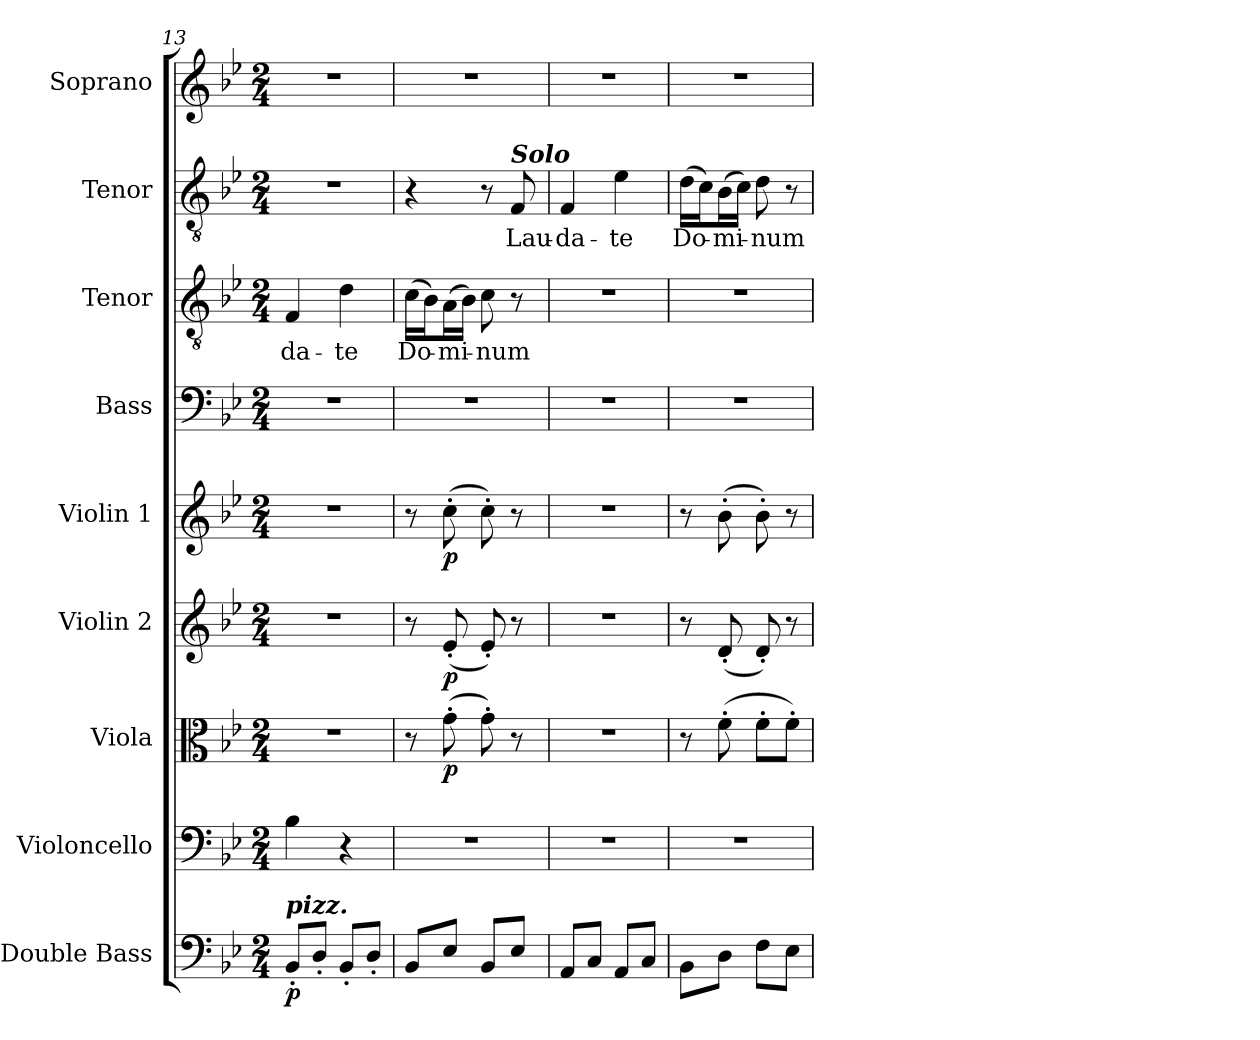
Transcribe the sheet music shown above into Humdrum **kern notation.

**kern	**dynam	**kern	**kern	**dynam	**kern	**dynam	**kern	**dynam	**kern	**kern	**text	**kern	**text	**kern
*part9	*part9	*part8	*part7	*part7	*part6	*part6	*part5	*part5	*part4	*part3	*part3	*part2	*part2	*part1
*staff9	*staff9	*staff8	*staff7	*staff7	*staff6	*staff6	*staff5	*staff5	*staff4	*staff3	*staff3	*staff2	*staff2	*staff1
*I"Double Bass	*	*I"Violoncello	*I"Viola	*	*I"Violin 2	*	*I"Violin 1	*	*I"Bass	*I"Tenor	*	*I"Tenor	*	*I"Soprano
*I'Db.	*	*I'Vc.	*I'Vla.	*	*I'Vln. 2	*	*I'Vln.	*	*I'B.	*I'T.	*	*I'T.	*	*I'S.
*clefF4	*	*clefF4	*clefC3	*	*clefG2	*	*clefG2	*	*clefF4	*clefGv2	*	*clefGv2	*	*clefG2
*ITrd7c12	*	*	*	*	*	*	*	*	*	*ITrd7c12	*	*ITrd7c12	*	*
*k[b-e-]	*	*k[b-e-]	*k[b-e-]	*	*k[b-e-]	*	*k[b-e-]	*	*k[b-e-]	*k[b-e-]	*	*k[b-e-]	*	*k[b-e-]
*B-:	*	*B-:	*B-:	*	*B-:	*	*B-:	*	*B-:	*B-:	*	*B-:	*	*B-:
*M2/4	*	*M2/4	*M2/4	*	*M2/4	*	*M2/4	*	*M2/4	*M2/4	*	*M2/4	*	*M2/4
=13	=13	=13	=13	=13	=13	=13	=13	=13	=13	=13	=13	=13	=13	=13
!	!	!	!LO:N:vis=1	!	!LO:N:vis=1	!	!LO:N:vis=1	!	!LO:N:vis=1	!	!	!	!	!
!LO:TX:Bi:t=pizz.	!	!	!	!	!	!	!	!	!	!	!	!	!	!
!	!	!	!	!	!	!	!	!	!	!	!LO:LY:b:color=#000000	!LO:N:vis=1	!	!LO:N:vis=1
8BBB-'i/L	p	4B-i\	2r	.	2r	.	2r	.	2r	4FFi/	-da-	2r	.	2r
8DD'i/J	.	.	.	.	.	.	.	.	.	.	.	.	.	.
!	!	!	!	!	!	!	!	!	!	!	!LO:LY:b:color=#000000	!	!	!
8BBB-'i/L	.	4r	.	.	.	.	.	.	.	4Di\	-te	.	.	.
8DD'i/J	.	.	.	.	.	.	.	.	.	.	.	.	.	.
=14	=14	=14	=14	=14	=14	=14	=14	=14	=14	=14	=14	=14	=14	=14
!	!	!LO:N:vis=1	!	!	!	!	!	!	!LO:N:vis=1	!	!	!	!	!
!	!	!	!	!	!	!	!	!	!	!	!LO:LY:b:color=#000000	!	!	!LO:N:vis=1
8BBB-i/L	.	2r	8r	.	8r	.	8r	.	2r	(16Ci\LL	Do-	4r	.	2r
.	.	.	.	.	.	.	.	.	.	16BB-i\J)	.	.	.	.
!	!	!	!	!	!	!	!	!	!	!	!LO:LY:b:color=#000000	!	!	!
8EE-i/J	.	.	(8g'i\	p	(8e-'i/	p	(8cc'i\	p	.	(16AAi\L	-mi-	.	.	.
.	.	.	.	.	.	.	.	.	.	16BB-i\JJ)	.	.	.	.
!	!	!	!	!	!	!	!	!	!	!	!LO:LY:b:color=#000000	!	!	!
8BBB-i/L	.	.	8g'i\)	.	8e-'i/)	.	8cc'i\)	.	.	8Ci\	-num	8r	.	.
!	!	!	!	!	!	!	!	!	!	!	!	!LO:TX:a:Bi:t=Solo	!	!
!	!	!	!	!	!	!	!	!	!	!	!	!	!LO:LY:b:color=#000000	!
8EE-i/J	.	.	8r	.	8r	.	8r	.	.	8r	.	8FFi/	Lau-	.
=15	=15	=15	=15	=15	=15	=15	=15	=15	=15	=15	=15	=15	=15	=15
!	!	!LO:N:vis=1	!LO:N:vis=1	!	!LO:N:vis=1	!	!LO:N:vis=1	!	!LO:N:vis=1	!LO:N:vis=1	!	!	!	!
!	!	!	!	!	!	!	!	!	!	!	!	!	!LO:LY:b:color=#000000	!LO:N:vis=1
8AAAi/L	.	2r	2r	.	2r	.	2r	.	2r	2r	.	4FFi/	-da-	2r
8CCi/J	.	.	.	.	.	.	.	.	.	.	.	.	.	.
!	!	!	!	!	!	!	!	!	!	!	!	!	!LO:LY:b:color=#000000	!
8AAAi/L	.	.	.	.	.	.	.	.	.	.	.	4E-i\	-te	.
8CCi/J	.	.	.	.	.	.	.	.	.	.	.	.	.	.
=16	=16	=16	=16	=16	=16	=16	=16	=16	=16	=16	=16	=16	=16	=16
!	!	!LO:N:vis=1	!	!	!	!	!	!	!LO:N:vis=1	!LO:N:vis=1	!	!	!	!
!	!	!	!	!	!	!	!	!	!	!	!	!	!LO:LY:b:color=#000000	!LO:N:vis=1
8BBB-i\L	.	2r	8r	.	8r	.	8r	.	2r	2r	.	(16Di\LL	Do-	2r
.	.	.	.	.	.	.	.	.	.	.	.	16Ci\J)	.	.
!	!	!	!	!	!	!	!	!	!	!	!	!	!LO:LY:b:color=#000000	!
8DDi\J	.	.	(8f'i\	.	(8d'i/	.	(8b-'i\	.	.	.	.	(16BB-i\L	-mi-	.
.	.	.	.	.	.	.	.	.	.	.	.	16Ci\JJ)	.	.
!	!	!	!	!	!	!	!	!	!	!	!	!	!LO:LY:b:color=#000000	!
8FFi\L	.	.	8f'i\L	.	8d'i/)	.	8b-'i\)	.	.	.	.	8Di\	-num	.
8EE-i\J	.	.	8f'i\J)	.	8r	.	8r	.	.	.	.	8r	.	.
=	=	=	=	=	=	=	=	=	=	=	=	=	=	=
*-	*-	*-	*-	*-	*-	*-	*-	*-	*-	*-	*-	*-	*-	*-
